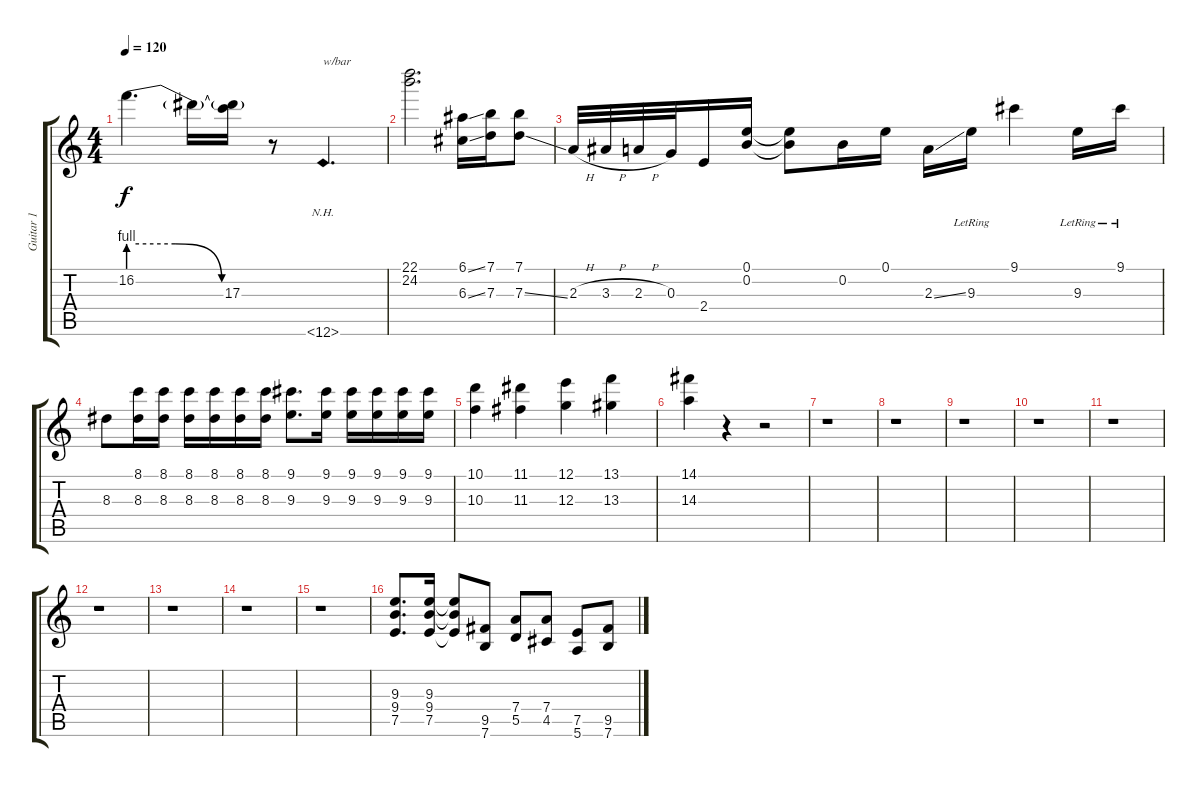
\track ("Guitar 1" "Guitar 1") {instrument distortionguitar}
\staff {score tabs}
\tuning (E4 B3 G3 D3 A2 E2) {hide}
\ts (4 4)
\tempo 120
\clef g2
\ks c
16.2{be (custom 0 4 20 4 40 0 60 0)}.4{d dy f} 16.2{t}.16 (16.2{t} 17.3{t}).16 r.8 12.6{nh}.4{d txt "w/bar"} |
(22.1 24.2).2{d} (6.1{ss} 6.3{ss}).16 (7.1 7.3).16 (7.1 7.3{ss}).8 |
2.3{h}.32 3.3{h}.32 2.3{h}.32 0.3.32 2.4.16 (0.1 0.2).16 (0.1{t} 0.2{t}).8 0.2.16 0.1.16 2.3{ss}.16 9.3{lr}.16 9.1.4 9.3{lr}.16 9.1{lr}.16 |
8.3.8 (8.1 8.3).16 (8.1 8.3).16 (8.1 8.3).16 (8.1 8.3).16 (8.1 8.3).16 (8.1 8.3).16 (9.1 9.3).8{d} (9.1 9.3).16 (9.1 9.3).16 (9.1 9.3).16 (9.1 9.3).16 (9.1 9.3).16 |
(10.1 10.3).4 (11.1 11.3).4 (12.1 12.3).4 (13.1 13.3).4 |
(14.1 14.3).4 r.4 r.2 |
r.1 |
r.1 |
r.1 |
r.1 |
r.1 |
r.1 |
r.1 |
r.1 |
r.1 |
(9.3 9.4 7.5).8{d volume 13 balance 4} (9.3 9.4 7.5).16 (9.3{t} 9.4{t} 7.5{t}).8 (9.5 7.6).8 (7.4 5.5).8 (7.4 4.5).8 (7.5 5.6).8 (9.5 7.6).8
